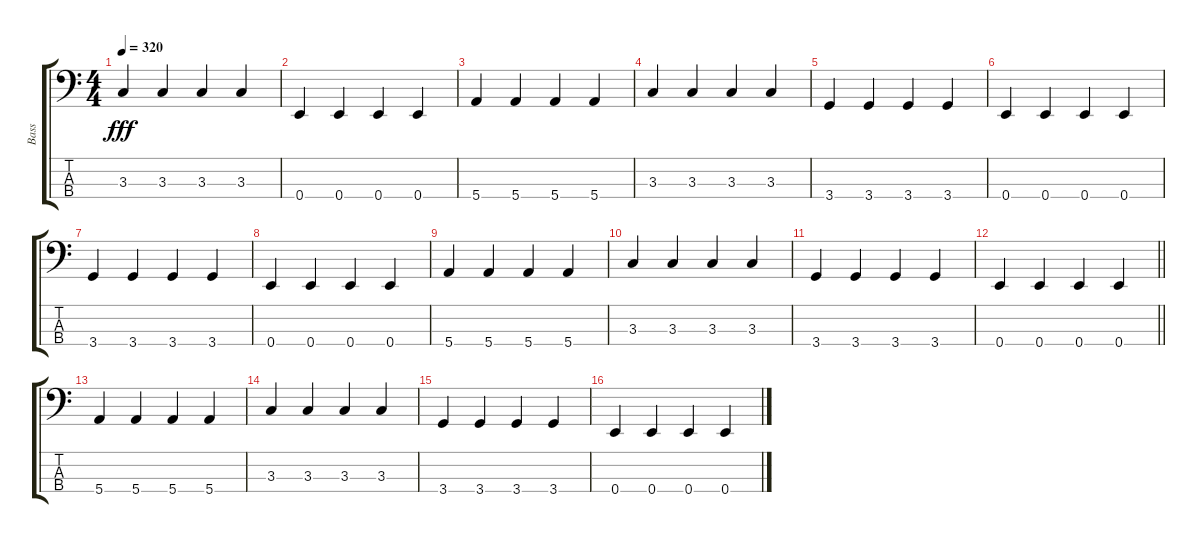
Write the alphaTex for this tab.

\track ("Bass" "Bass") {instrument electricbasspick}
\staff {score tabs}
\tuning (G2 D2 A1 E1) {hide}
\ts (4 4)
\tempo 320
\clef f4
\ks c
3.3.4{dy fff} 3.3.4 3.3.4 3.3.4 |
0.4.4 0.4.4 0.4.4 0.4.4 |
5.4.4 5.4.4 5.4.4 5.4.4 |
3.3.4 3.3.4 3.3.4 3.3.4 |
3.4.4 3.4.4 3.4.4 3.4.4 |
0.4.4 0.4.4 0.4.4 0.4.4 |
3.4.4 3.4.4 3.4.4 3.4.4 |
0.4.4 0.4.4 0.4.4 0.4.4 |
5.4.4 5.4.4 5.4.4 5.4.4 |
3.3.4 3.3.4 3.3.4 3.3.4 |
3.4.4 3.4.4 3.4.4 3.4.4 |
\barLineRight lightlight
0.4.4 0.4.4 0.4.4 0.4.4 |
5.4.4 5.4.4 5.4.4 5.4.4 |
3.3.4 3.3.4 3.3.4 3.3.4 |
3.4.4 3.4.4 3.4.4 3.4.4 |
0.4.4 0.4.4 0.4.4 0.4.4
